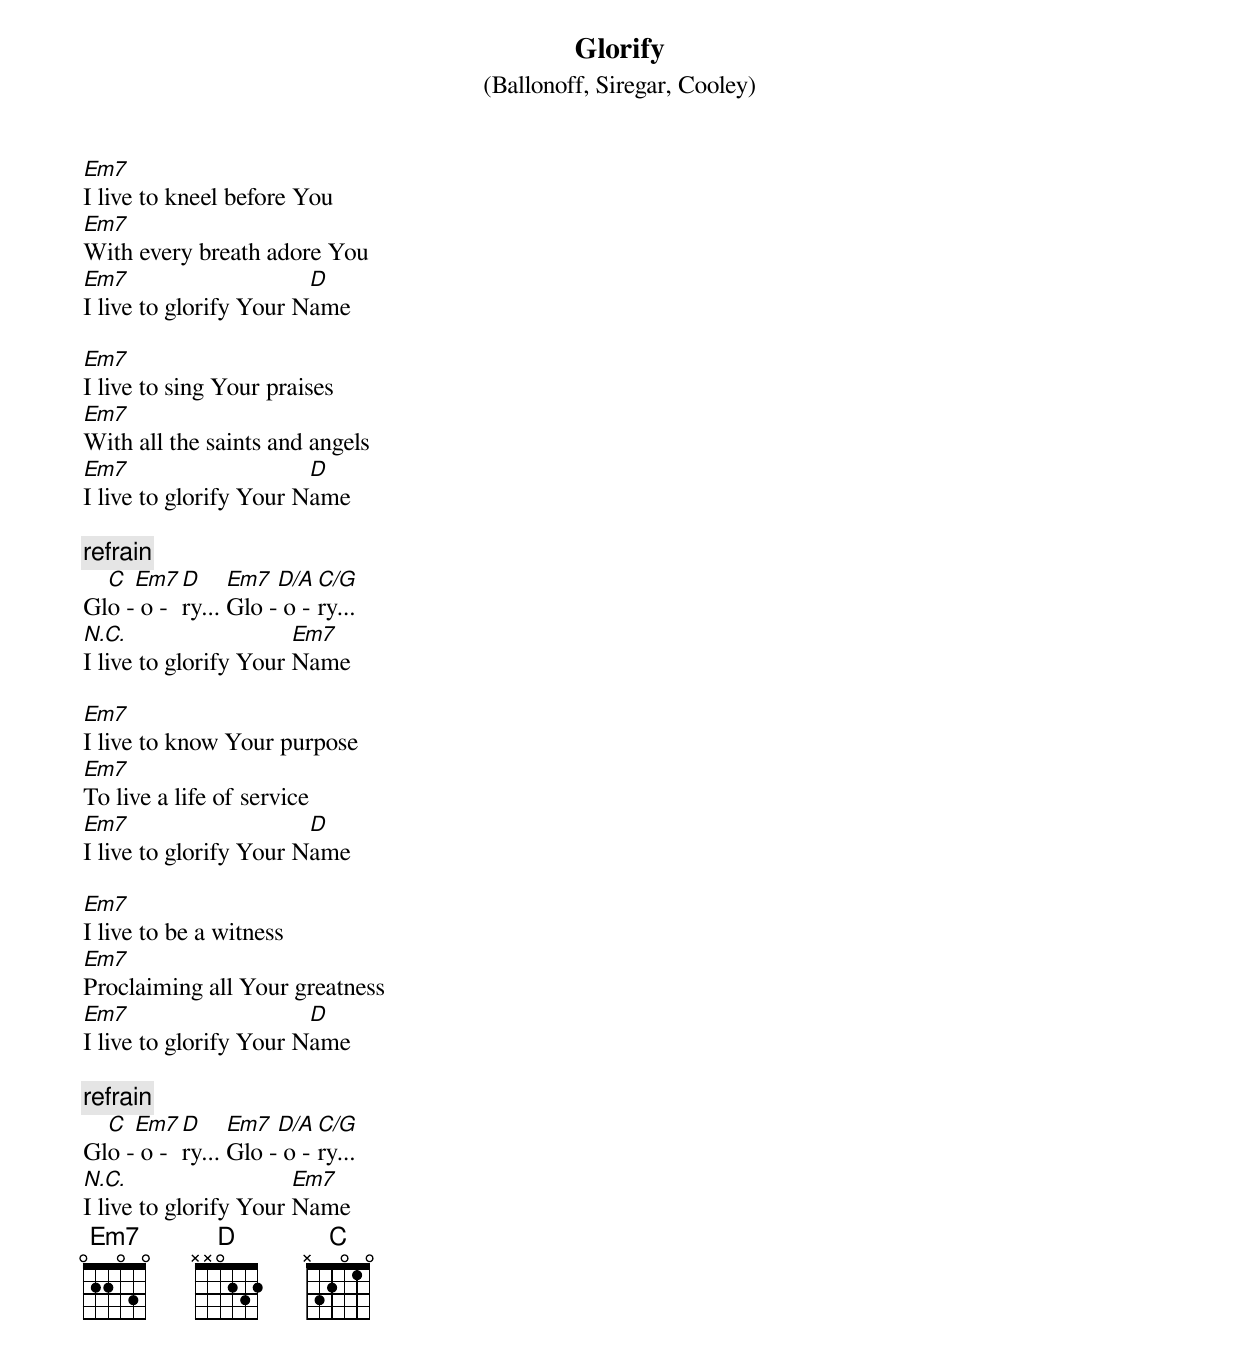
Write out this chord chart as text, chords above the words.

Glorify
(Ballonoff, Siregar, Cooley)

Em7
I live to kneel before You
Em7
With every breath adore You
Em7                     D
I live to glorify Your Name

Em7
I live to sing Your praises
Em7
With all the saints and angels
Em7                     D
I live to glorify Your Name

[refrain]
  C  Em7  D     Em7  D/A  C/G
Glo - o - ry... Glo - o - ry...
N.C.                   Em7
I live to glorify Your Name

Em7
I live to know Your purpose
Em7
To live a life of service
Em7                     D
I live to glorify Your Name

Em7
I live to be a witness
Em7
Proclaiming all Your greatness
Em7                     D
I live to glorify Your Name

[refrain]
  C  Em7  D     Em7  D/A  C/G
Glo - o - ry... Glo - o - ry...
N.C.                   Em7
I live to glorify Your Name
